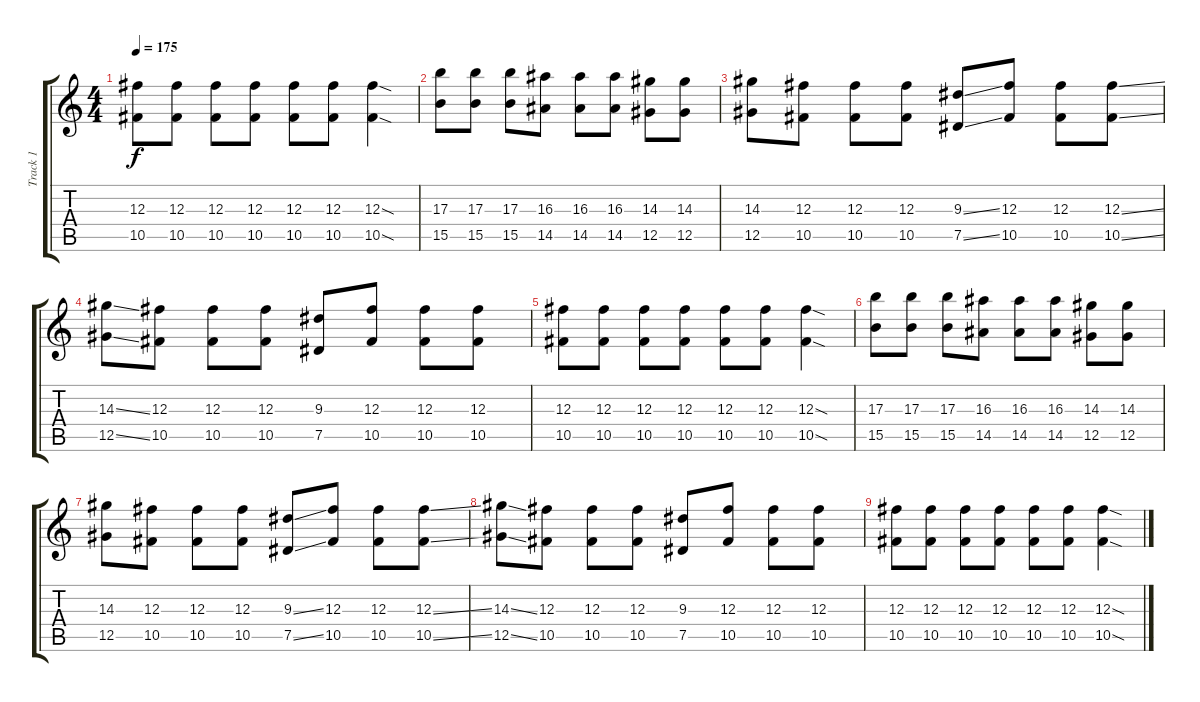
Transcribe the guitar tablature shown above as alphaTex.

\track ("Track 1" "Track 1") {instrument overdrivenguitar}
\staff {score tabs}
\tuning (Eb4 Bb3 Gb3 Db3 Ab2 Db2) {hide}
\ts (4 4)
\tempo 175
\clef g2
\ks c
(12.3 10.5).8{dy f} (12.3 10.5).8 (12.3 10.5).8 (12.3 10.5).8 (12.3 10.5).8 (12.3 10.5).8 (12.3{sod} 10.5{sod}).4 |
(17.3 15.5).8 (17.3 15.5).8 (17.3 15.5).8 (16.3 14.5).8 (16.3 14.5).8 (16.3 14.5).8 (14.3 12.5).8 (14.3 12.5).8 |
(14.3 12.5).8 (12.3 10.5).8 (12.3 10.5).8 (12.3 10.5).8 (9.3{ss} 7.5{ss}).8 (12.3 10.5).8 (12.3 10.5).8 (12.3{ss} 10.5{ss}).8 |
(14.3{ss} 12.5{ss}).8 (12.3 10.5).8 (12.3 10.5).8 (12.3 10.5).8 (9.3 7.5).8 (12.3 10.5).8 (12.3 10.5).8 (12.3 10.5).8 |
(12.3 10.5).8 (12.3 10.5).8 (12.3 10.5).8 (12.3 10.5).8 (12.3 10.5).8 (12.3 10.5).8 (12.3{sod} 10.5{sod}).4 |
(17.3 15.5).8 (17.3 15.5).8 (17.3 15.5).8 (16.3 14.5).8 (16.3 14.5).8 (16.3 14.5).8 (14.3 12.5).8 (14.3 12.5).8 |
(14.3 12.5).8 (12.3 10.5).8 (12.3 10.5).8 (12.3 10.5).8 (9.3{ss} 7.5{ss}).8 (12.3 10.5).8 (12.3 10.5).8 (12.3{ss} 10.5{ss}).8 |
(14.3{ss} 12.5{ss}).8 (12.3 10.5).8 (12.3 10.5).8 (12.3 10.5).8 (9.3 7.5).8 (12.3 10.5).8 (12.3 10.5).8 (12.3 10.5).8 |
(12.3 10.5).8 (12.3 10.5).8 (12.3 10.5).8 (12.3 10.5).8 (12.3 10.5).8 (12.3 10.5).8 (12.3{sod} 10.5{sod}).4
